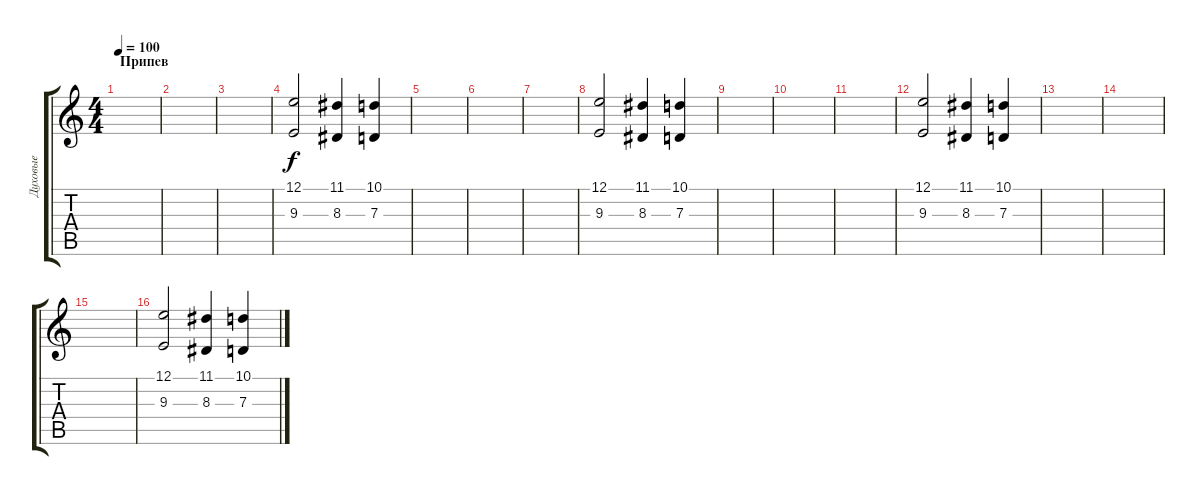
\track ("Духовые" "Духовые") {instrument brasssection}
\staff {score tabs}
\tuning (E4 B3 G3 D3 A2 E2) {hide}
\ts (4 4)
\section ("" "Припев")
\tempo 100
\clef g2
\ks c
|
|
|
(12.1 9.3).2 (11.1 8.3).4 (10.1 7.3).4 |
|
|
|
(12.1 9.3).2 (11.1 8.3).4 (10.1 7.3).4 |
|
|
|
(12.1 9.3).2 (11.1 8.3).4 (10.1 7.3).4 |
|
|
|
(12.1 9.3).2 (11.1 8.3).4 (10.1 7.3).4
